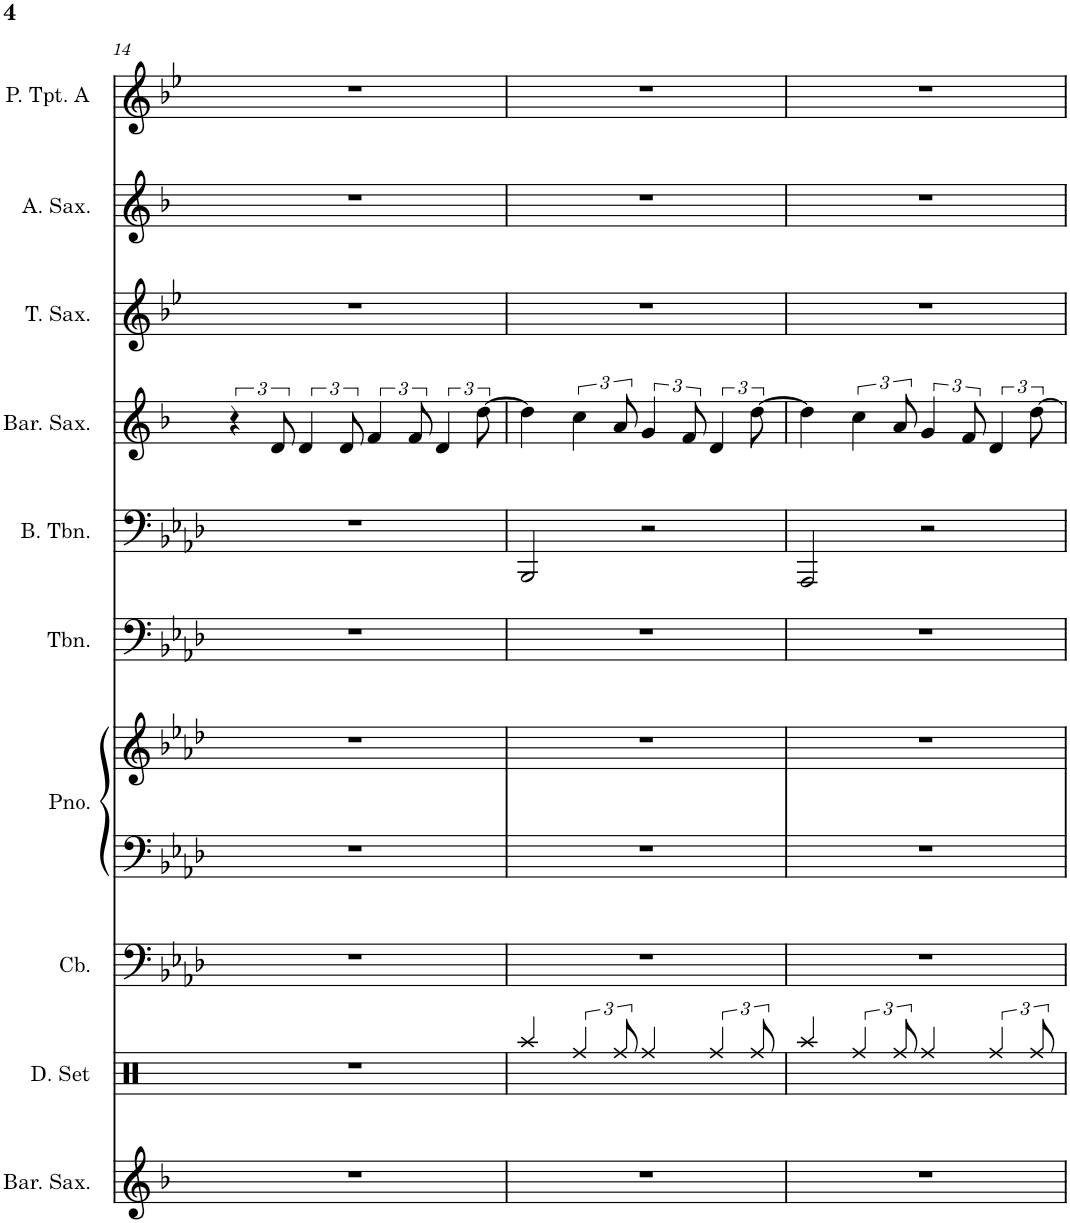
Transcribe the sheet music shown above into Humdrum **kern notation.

**kern	**kern	**kern	**kern	**kern	**kern	**kern	**kern	**kern	**kern	**kern
*part10	*part9	*part8	*part7	*part7	*part6	*part5	*part4	*part3	*part2	*part1
*staff11	*staff10	*staff9	*staff8	*staff7	*staff6	*staff5	*staff4	*staff3	*staff2	*staff1
*I"Baritone Saxophone	*I"Drumset	*I"Contrabass	*I"Piano	*	*I"Trombone	*I"Bass Trombone	*I"Baritone Saxophone	*I"Tenor Saxophone	*I"Alto Saxophone	*I"Piccolo Trumpet in A
*I'Bar. Sax.	*I'D. Set	*I'Cb.	*I'Pno.	*	*I'Tbn.	*I'B. Tbn.	*I'Bar. Sax.	*I'T. Sax.	*I'A. Sax.	*I'P. Tpt. A
!!LO:PB:g=z
*clefG2	*clefX	*clefF4	*clefF4	*clefG2	*clefF4	*clefF4	*clefG2	*clefG2	*clefG2	*clefG2
*Trd12c21	*	*Trd7c12	*	*	*	*	*Trd12c21	*Trd8c14	*Trd5c9	*Trd-5c-9
*k[b-]	*k[]	*k[b-e-a-d-]	*k[b-e-a-d-]	*k[b-e-a-d-]	*k[b-e-a-d-]	*k[b-e-a-d-]	*k[b-]	*k[b-e-]	*k[b-]	*k[b-e-]
*M4/4	*M4/4	*M4/4	*M4/4	*M4/4	*M4/4	*M4/4	*M4/4	*M4/4	*M4/4	*M4/4
=14	=14	=14	=14	=14	=14	=14	=14	=14	=14	=14
1r	1r	1r	1r	1r	1r	1r	6r	1r	1r	1r
.	.	.	.	.	.	.	12d/	.	.	.
.	.	.	.	.	.	.	6d/	.	.	.
.	.	.	.	.	.	.	12d/	.	.	.
.	.	.	.	.	.	.	6f/	.	.	.
.	.	.	.	.	.	.	12f/	.	.	.
.	.	.	.	.	.	.	6d/	.	.	.
.	.	.	.	.	.	.	[12dd\	.	.	.
=15	=15	=15	=15	=15	=15	=15	=15	=15	=15	=15
1r	4Raa/	1r	1r	1r	1r	2BBB-/	4dd\]	1r	1r	1r
.	6Rff/	.	.	.	.	.	6cc\	.	.	.
.	12Rff/	.	.	.	.	.	12a/	.	.	.
.	4Rff/	.	.	.	.	2r	6g/	.	.	.
.	.	.	.	.	.	.	12f/	.	.	.
.	6Rff/	.	.	.	.	.	6d/	.	.	.
.	12Rff/	.	.	.	.	.	[12dd\	.	.	.
=16	=16	=16	=16	=16	=16	=16	=16	=16	=16	=16
1r	4Raa/	1r	1r	1r	1r	2AAA-/	4dd\]	1r	1r	1r
.	6Rff/	.	.	.	.	.	6cc\	.	.	.
.	12Rff/	.	.	.	.	.	12a/	.	.	.
.	4Rff/	.	.	.	.	2r	6g/	.	.	.
.	.	.	.	.	.	.	12f/	.	.	.
.	6Rff/	.	.	.	.	.	6d/	.	.	.
.	12Rff/	.	.	.	.	.	[12dd\	.	.	.
=	=	=	=	=	=	=	=	=	=	=
*-	*-	*-	*-	*-	*-	*-	*-	*-	*-	*-
